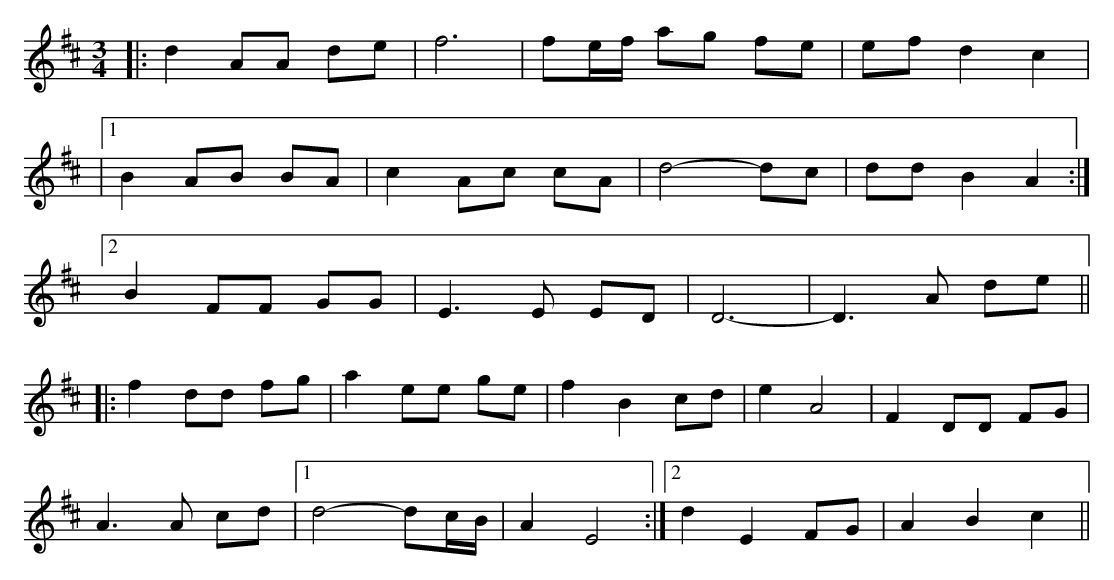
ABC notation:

X:1
M:3/4
K:D
|:d2 AA de|f6|fe/f/ ag fe|ef d2 c2|
|1 B2 AB BA|c2 Ac cA|d4- dc|dd B2 A2:|
[2 B2 FF GG|E3 E ED|D6-|D3 A de||
|:f2 dd fg|a2 ee ge|f2 B2 cd|e2 A4|F2 DD FG|
A3 A cd|1 d4- dc/B/|A2 E4:|2 d2 E2 FG|A2 B2 c2||
